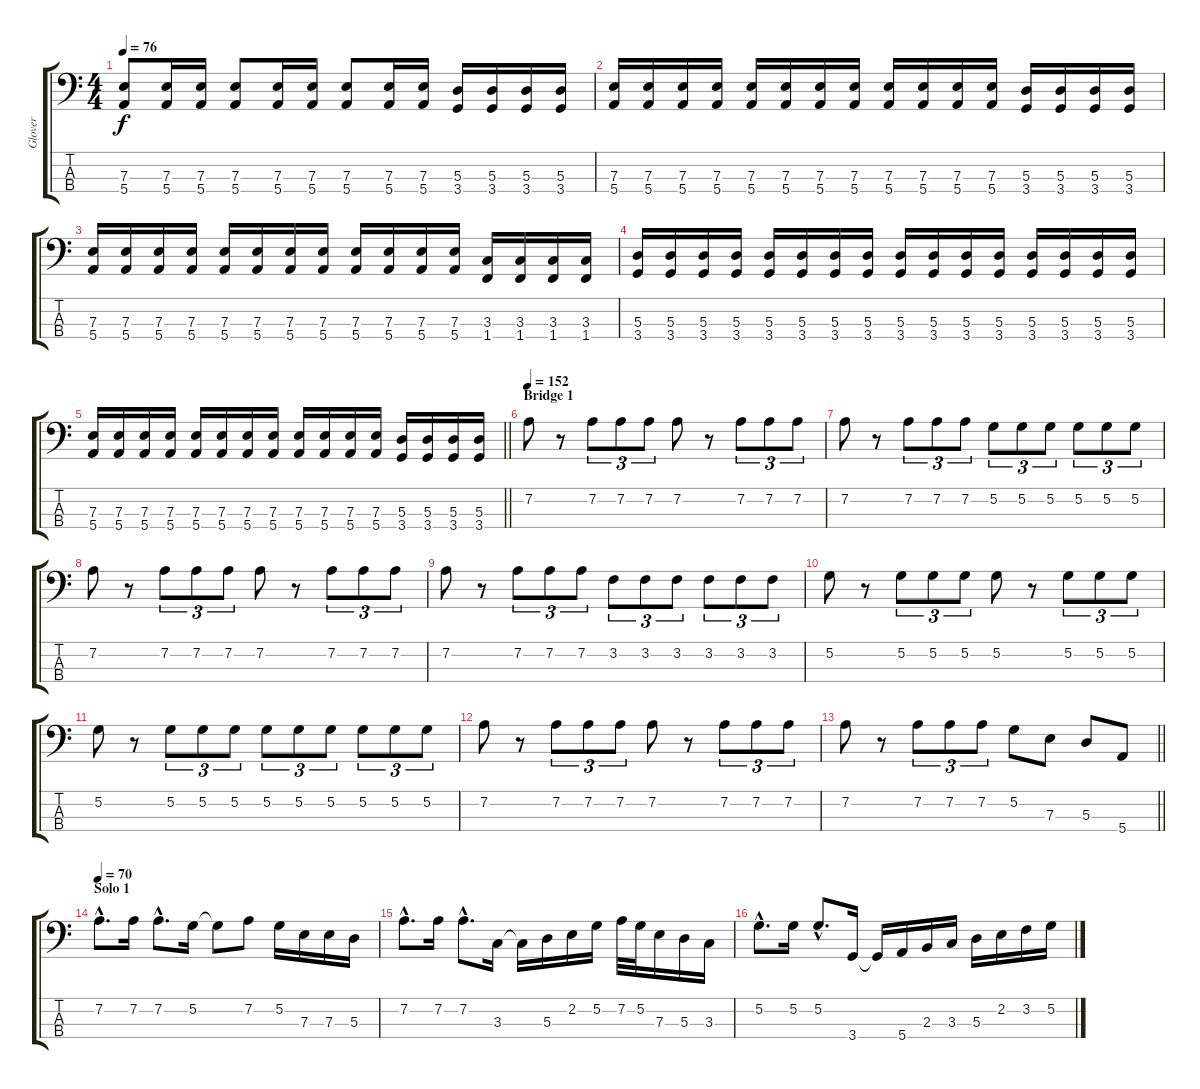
\track ("Glover" "Glover") {instrument electricbassfinger}
\staff {score tabs}
\tuning (G2 D2 A1 E1) {hide}
\ts (4 4)
\tempo 76
\clef f4
\ks c
(7.3 5.4).8{dy f} (7.3 5.4).16 (7.3 5.4).16 (7.3 5.4).8 (7.3 5.4).16 (7.3 5.4).16 (7.3 5.4).8 (7.3 5.4).16 (7.3 5.4).16 (5.3 3.4).16 (5.3 3.4).16 (5.3 3.4).16 (5.3 3.4).16 |
(7.3 5.4).16 (7.3 5.4).16 (7.3 5.4).16 (7.3 5.4).16 (7.3 5.4).16 (7.3 5.4).16 (7.3 5.4).16 (7.3 5.4).16 (7.3 5.4).16 (7.3 5.4).16 (7.3 5.4).16 (7.3 5.4).16 (5.3 3.4).16 (5.3 3.4).16 (5.3 3.4).16 (5.3 3.4).16 |
(7.3 5.4).16 (7.3 5.4).16 (7.3 5.4).16 (7.3 5.4).16 (7.3 5.4).16 (7.3 5.4).16 (7.3 5.4).16 (7.3 5.4).16 (7.3 5.4).16 (7.3 5.4).16 (7.3 5.4).16 (7.3 5.4).16 (3.3 1.4).16 (3.3 1.4).16 (3.3 1.4).16 (3.3 1.4).16 |
(5.3 3.4).16 (5.3 3.4).16 (5.3 3.4).16 (5.3 3.4).16 (5.3 3.4).16 (5.3 3.4).16 (5.3 3.4).16 (5.3 3.4).16 (5.3 3.4).16 (5.3 3.4).16 (5.3 3.4).16 (5.3 3.4).16 (5.3 3.4).16 (5.3 3.4).16 (5.3 3.4).16 (5.3 3.4).16 |
\barLineRight lightlight
(7.3 5.4).16 (7.3 5.4).16 (7.3 5.4).16 (7.3 5.4).16 (7.3 5.4).16 (7.3 5.4).16 (7.3 5.4).16 (7.3 5.4).16 (7.3 5.4).16 (7.3 5.4).16 (7.3 5.4).16 (7.3 5.4).16 (5.3 3.4).16 (5.3 3.4).16 (5.3 3.4).16 (5.3 3.4).16 |
\section ("" "Bridge 1")
\tempo 152
7.2.8 r.8 7.2.8{tu (3 2)} 7.2.8{tu (3 2)} 7.2.8{tu (3 2)} 7.2.8 r.8 7.2.8{tu (3 2)} 7.2.8{tu (3 2)} 7.2.8{tu (3 2)} |
7.2.8 r.8 7.2.8{tu (3 2)} 7.2.8{tu (3 2)} 7.2.8{tu (3 2)} 5.2.8{tu (3 2)} 5.2.8{tu (3 2)} 5.2.8{tu (3 2)} 5.2.8{tu (3 2)} 5.2.8{tu (3 2)} 5.2.8{tu (3 2)} |
7.2.8 r.8 7.2.8{tu (3 2)} 7.2.8{tu (3 2)} 7.2.8{tu (3 2)} 7.2.8 r.8 7.2.8{tu (3 2)} 7.2.8{tu (3 2)} 7.2.8{tu (3 2)} |
7.2.8 r.8 7.2.8{tu (3 2)} 7.2.8{tu (3 2)} 7.2.8{tu (3 2)} 3.2.8{tu (3 2)} 3.2.8{tu (3 2)} 3.2.8{tu (3 2)} 3.2.8{tu (3 2)} 3.2.8{tu (3 2)} 3.2.8{tu (3 2)} |
5.2.8 r.8 5.2.8{tu (3 2)} 5.2.8{tu (3 2)} 5.2.8{tu (3 2)} 5.2.8 r.8 5.2.8{tu (3 2)} 5.2.8{tu (3 2)} 5.2.8{tu (3 2)} |
5.2.8 r.8 5.2.8{tu (3 2)} 5.2.8{tu (3 2)} 5.2.8{tu (3 2)} 5.2.8{tu (3 2)} 5.2.8{tu (3 2)} 5.2.8{tu (3 2)} 5.2.8{tu (3 2)} 5.2.8{tu (3 2)} 5.2.8{tu (3 2)} |
7.2.8 r.8 7.2.8{tu (3 2)} 7.2.8{tu (3 2)} 7.2.8{tu (3 2)} 7.2.8 r.8 7.2.8{tu (3 2)} 7.2.8{tu (3 2)} 7.2.8{tu (3 2)} |
\barLineRight lightlight
7.2.8 r.8 7.2.8{tu (3 2)} 7.2.8{tu (3 2)} 7.2.8{tu (3 2)} 5.2.8 7.3.8 5.3.8 5.4.8 |
\section ("" "Solo 1")
\tempo 70
7.2{hac}.8{d} 7.2.16 7.2{hac}.8{d} 5.2.16 5.2{t}.8 7.2.8 5.2.16 7.3.16 7.3.16 5.3.16 |
7.2{hac}.8{d} 7.2.16 7.2{hac}.8{d} 3.3.16 3.3{t}.16 5.3.16 2.2.16 5.2.16 7.2.32 5.2.32 7.3.16 5.3.16 3.3.16 |
5.2{hac}.8{d} 5.2.16 5.2{hac}.8{d} 3.4.16 3.4{t}.16 5.4.16 2.3.16 3.3.16 5.3.16 2.2.16 3.2.16 5.2.16
